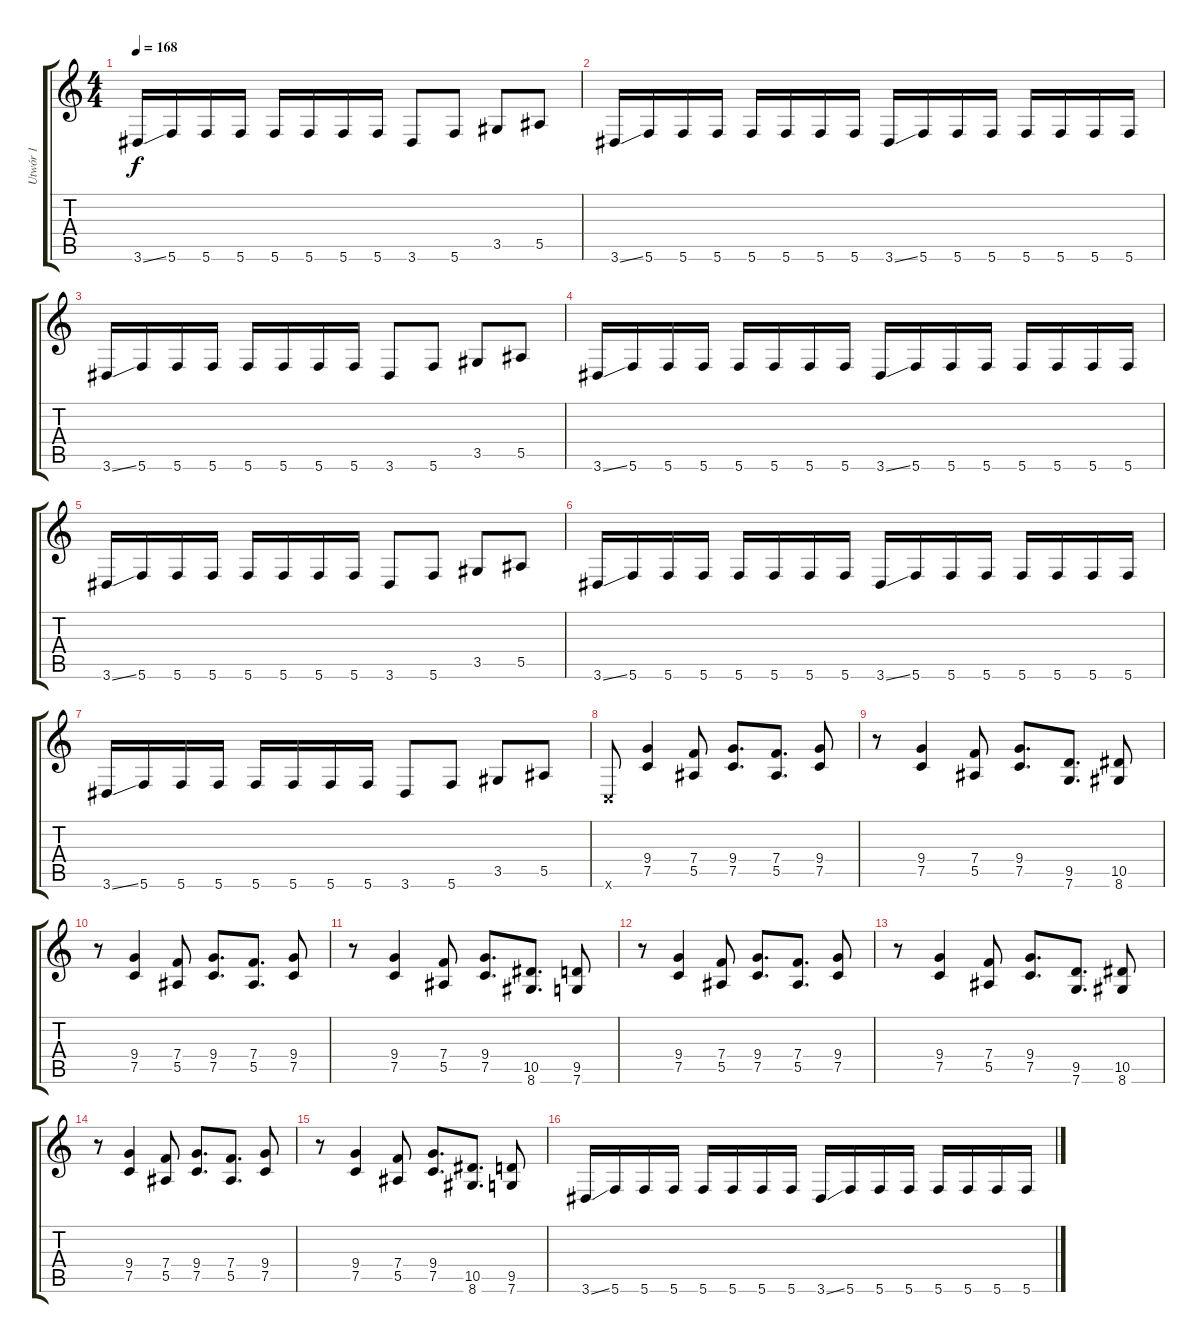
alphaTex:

\track ("Utwór 1" "Utwór 1") {instrument overdrivenguitar}
\staff {score tabs}
\tuning (C4 G3 Eb3 Bb2 F2 C2) {hide}
\ts (4 4)
\tempo 168
\clef g2
\ks c
3.6{ss}.16{dy f} 5.6.16 5.6.16 5.6.16 5.6.16 5.6.16 5.6.16 5.6.16 3.6.8 5.6.8 3.5.8 5.5.8 |
3.6{ss}.16 5.6.16 5.6.16 5.6.16 5.6.16 5.6.16 5.6.16 5.6.16 3.6{ss}.16 5.6.16 5.6.16 5.6.16 5.6.16 5.6.16 5.6.16 5.6.16 |
3.6{ss}.16 5.6.16 5.6.16 5.6.16 5.6.16 5.6.16 5.6.16 5.6.16 3.6.8 5.6.8 3.5.8 5.5.8 |
3.6{ss}.16 5.6.16 5.6.16 5.6.16 5.6.16 5.6.16 5.6.16 5.6.16 3.6{ss}.16 5.6.16 5.6.16 5.6.16 5.6.16 5.6.16 5.6.16 5.6.16 |
3.6{ss}.16 5.6.16 5.6.16 5.6.16 5.6.16 5.6.16 5.6.16 5.6.16 3.6.8 5.6.8 3.5.8 5.5.8 |
3.6{ss}.16 5.6.16 5.6.16 5.6.16 5.6.16 5.6.16 5.6.16 5.6.16 3.6{ss}.16 5.6.16 5.6.16 5.6.16 5.6.16 5.6.16 5.6.16 5.6.16 |
3.6{ss}.16 5.6.16 5.6.16 5.6.16 5.6.16 5.6.16 5.6.16 5.6.16 3.6.8 5.6.8 3.5.8 5.5.8 |
0.6{x}.8 (9.4 7.5).4 (7.4 5.5).8 (9.4 7.5).8{d} (7.4 5.5).8{d} (9.4 7.5).8 |
r.8 (9.4 7.5).4 (7.4 5.5).8 (9.4 7.5).8{d} (9.5 7.6).8{d} (10.5 8.6).8 |
r.8 (9.4 7.5).4 (7.4 5.5).8 (9.4 7.5).8{d} (7.4 5.5).8{d} (9.4 7.5).8 |
r.8 (9.4 7.5).4 (7.4 5.5).8 (9.4 7.5).8{d} (10.5 8.6).8{d} (9.5 7.6).8 |
r.8 (9.4 7.5).4 (7.4 5.5).8 (9.4 7.5).8{d} (7.4 5.5).8{d} (9.4 7.5).8 |
r.8 (9.4 7.5).4 (7.4 5.5).8 (9.4 7.5).8{d} (9.5 7.6).8{d} (10.5 8.6).8 |
r.8 (9.4 7.5).4 (7.4 5.5).8 (9.4 7.5).8{d} (7.4 5.5).8{d} (9.4 7.5).8 |
r.8 (9.4 7.5).4 (7.4 5.5).8 (9.4 7.5).8{d} (10.5 8.6).8{d} (9.5 7.6).8 |
3.6{ss}.16 5.6.16 5.6.16 5.6.16 5.6.16 5.6.16 5.6.16 5.6.16 3.6{ss}.16 5.6.16 5.6.16 5.6.16 5.6.16 5.6.16 5.6.16 5.6.16
